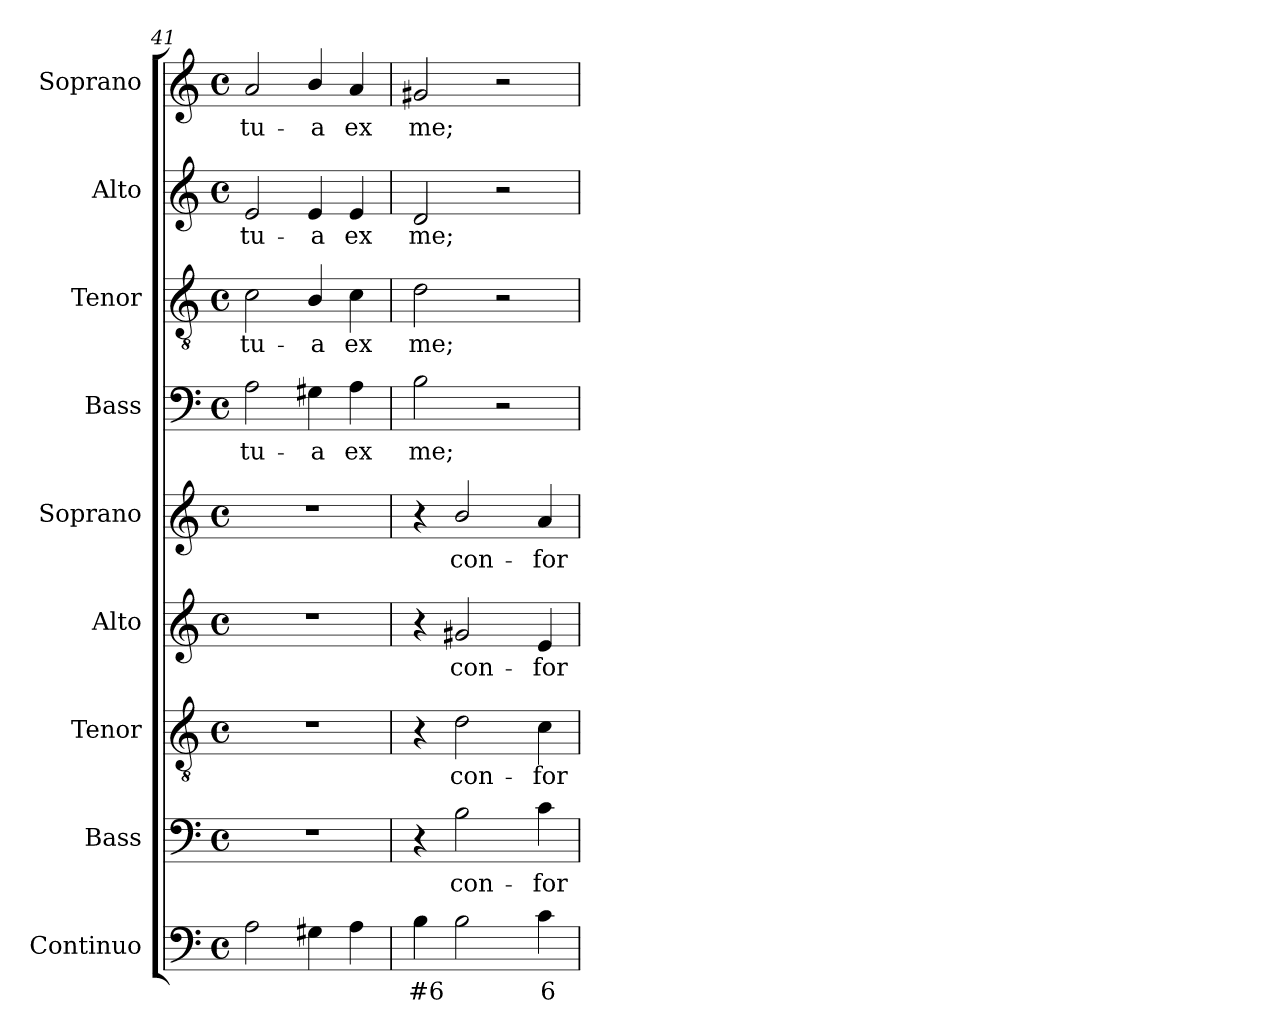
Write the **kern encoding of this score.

**kern	**text	**kern	**text	**kern	**text	**kern	**text	**kern	**text	**kern	**text	**kern	**text	**kern	**text	**kern	**text
*part9	*part9	*part8	*part8	*part7	*part7	*part6	*part6	*part5	*part5	*part4	*part4	*part3	*part3	*part2	*part2	*part1	*part1
*staff9	*staff9	*staff8	*staff8	*staff7	*staff7	*staff6	*staff6	*staff5	*staff5	*staff4	*staff4	*staff3	*staff3	*staff2	*staff2	*staff1	*staff1
*I"Continuo	*	*I"Bass	*	*I"Tenor	*	*I"Alto	*	*I"Soprano	*	*I"Bass	*	*I"Tenor	*	*I"Alto	*	*I"Soprano	*
*I'Cont.	*	*I'B.	*	*I'T.	*	*I'A.	*	*I'S.	*	*I'B.	*	*I'T.	*	*I'A.	*	*I'S.	*
!!LO:PB:g=z
*clefF4	*	*clefF4	*	*clefGv2	*	*clefG2	*	*clefG2	*	*clefF4	*	*clefGv2	*	*clefG2	*	*clefG2	*
*	*	*	*	*ITrd7c12	*	*	*	*	*	*	*	*ITrd7c12	*	*	*	*	*
*k[]	*	*k[]	*	*k[]	*	*k[]	*	*k[]	*	*k[]	*	*k[]	*	*k[]	*	*k[]	*
*C:	*	*C:	*	*C:	*	*C:	*	*C:	*	*C:	*	*C:	*	*C:	*	*C:	*
*M4/4	*	*M4/4	*	*M4/4	*	*M4/4	*	*M4/4	*	*M4/4	*	*M4/4	*	*M4/4	*	*M4/4	*
*met(c)	*	*met(c)	*	*met(c)	*	*met(c)	*	*met(c)	*	*met(c)	*	*met(c)	*	*met(c)	*	*met(c)	*
=41	=41	=41	=41	=41	=41	=41	=41	=41	=41	=41	=41	=41	=41	=41	=41	=41	=41
!	!	!	!	!	!	!	!	!	!	!	!LO:LY:b:color=#000000	!	!	!	!	!	!
!	!	!	!	!	!	!	!	!	!	!	!	!	!LO:LY:b:color=#000000	!	!	!	!
!	!	!	!	!	!	!	!	!	!	!	!	!	!	!	!LO:LY:b:color=#000000	!	!
!	!	!	!	!	!	!	!	!	!	!	!	!	!	!	!	!	!LO:LY:b:color=#000000
2Ai\	.	1r	.	1r	.	1r	.	1r	.	2Ai\	tu-	2Ci\	tu-	2ei/	tu-	2ai/	tu-
!	!	!	!	!	!	!	!	!	!	!	!LO:LY:b:color=#000000	!	!	!	!	!	!
!	!	!	!	!	!	!	!	!	!	!	!	!	!LO:LY:b:color=#000000	!	!	!	!
!	!	!	!	!	!	!	!	!	!	!	!	!	!	!	!LO:LY:b:color=#000000	!	!
!	!	!	!	!	!	!	!	!	!	!	!	!	!	!	!	!	!LO:LY:b:color=#000000
4G#Xi\	.	.	.	.	.	.	.	.	.	4G#Xi\	-a	4BBi/	-a	4ei/	-a	4bi/	-a
!	!	!	!	!	!	!	!	!	!	!	!LO:LY:b:color=#000000	!	!	!	!	!	!
!	!	!	!	!	!	!	!	!	!	!	!	!	!LO:LY:b:color=#000000	!	!	!	!
!	!	!	!	!	!	!	!	!	!	!	!	!	!	!	!LO:LY:b:color=#000000	!	!
!	!	!	!	!	!	!	!	!	!	!	!	!	!	!	!	!	!LO:LY:b:color=#000000
4Ai\	.	.	.	.	.	.	.	.	.	4Ai\	ex	4Ci\	ex	4ei/	ex	4ai/	ex
=42	=42	=42	=42	=42	=42	=42	=42	=42	=42	=42	=42	=42	=42	=42	=42	=42	=42
!	!LO:LY:b:color=#000000	!	!	!	!	!	!	!	!	!	!	!	!	!	!	!	!
!	!	!	!	!	!	!	!	!	!	!	!LO:LY:b:color=#000000	!	!	!	!	!	!
!	!	!	!	!	!	!	!	!	!	!	!	!	!LO:LY:b:color=#000000	!	!	!	!
!	!	!	!	!	!	!	!	!	!	!	!	!	!	!	!LO:LY:b:color=#000000	!	!
!	!	!	!	!	!	!	!	!	!	!	!	!	!	!	!	!	!LO:LY:b:color=#000000
4Bi\	#6	4r	.	4r	.	4r	.	4r	.	2Bi\	me;	2Di\	me;	2di/	me;	2g#Xi/	me;
!	!	!	!LO:LY:b:color=#000000	!	!	!	!	!	!	!	!	!	!	!	!	!	!
!	!	!	!	!	!LO:LY:b:color=#000000	!	!	!	!	!	!	!	!	!	!	!	!
!	!	!	!	!	!	!	!LO:LY:b:color=#000000	!	!	!	!	!	!	!	!	!	!
!	!	!	!	!	!	!	!	!	!LO:LY:b:color=#000000	!	!	!	!	!	!	!	!
2Bi\	.	2Bi\	con-	2Di\	con-	2g#Xi/	con-	2bi/	con-	.	.	.	.	.	.	.	.
.	.	.	.	.	.	.	.	.	.	2r	.	2r	.	2r	.	2r	.
!	!LO:LY:b:color=#000000	!	!	!	!	!	!	!	!	!	!	!	!	!	!	!	!
!	!	!	!LO:LY:b:color=#000000	!	!	!	!	!	!	!	!	!	!	!	!	!	!
!	!	!	!	!	!LO:LY:b:color=#000000	!	!	!	!	!	!	!	!	!	!	!	!
!	!	!	!	!	!	!	!LO:LY:b:color=#000000	!	!	!	!	!	!	!	!	!	!
!	!	!	!	!	!	!	!	!	!LO:LY:b:color=#000000	!	!	!	!	!	!	!	!
4ci\	6	4ci\	-for-	4Ci\	-for-	4ei/	-for-	4ai/	-for-	.	.	.	.	.	.	.	.
=	=	=	=	=	=	=	=	=	=	=	=	=	=	=	=	=	=
*-	*-	*-	*-	*-	*-	*-	*-	*-	*-	*-	*-	*-	*-	*-	*-	*-	*-
